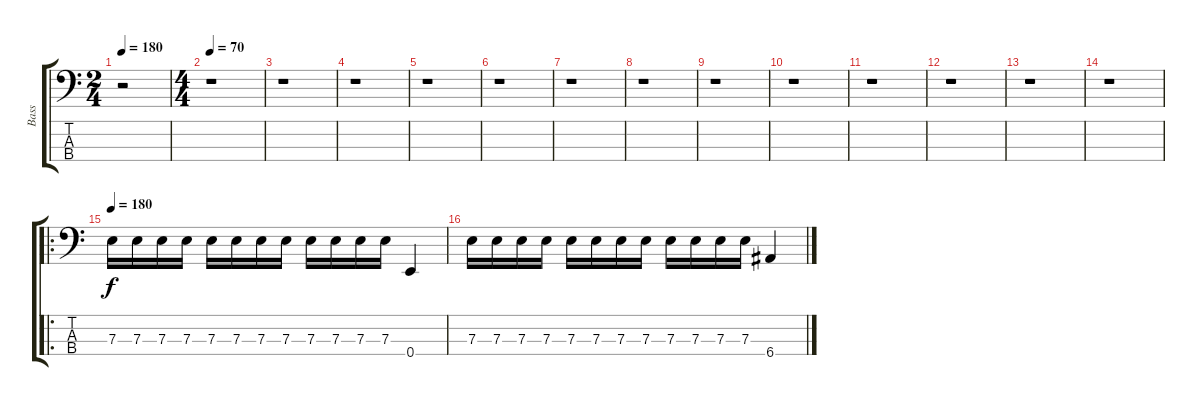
\track ("Bass" "Bass") {instrument electricbasspick}
\staff {score tabs}
\tuning (G2 D2 A1 E1) {hide}
\ts (2 4)
\tempo 180
\tempo 70
\tempo 180
\clef f4
\ks c
r.2{dy f instrument electricbasspick} |
\ts (4 4)
\tempo 70
r.1 |
r.1 |
r.1 |
r.1 |
r.1 |
r.1 |
r.1 |
r.1 |
r.1 |
r.1 |
r.1 |
r.1 |
r.1 |
\ro
\tempo 180
7.3.16 7.3.16 7.3.16 7.3.16 7.3.16 7.3.16 7.3.16 7.3.16 7.3.16 7.3.16 7.3.16 7.3.16 0.4.4 |
7.3.16 7.3.16 7.3.16 7.3.16 7.3.16 7.3.16 7.3.16 7.3.16 7.3.16 7.3.16 7.3.16 7.3.16 6.4.4
